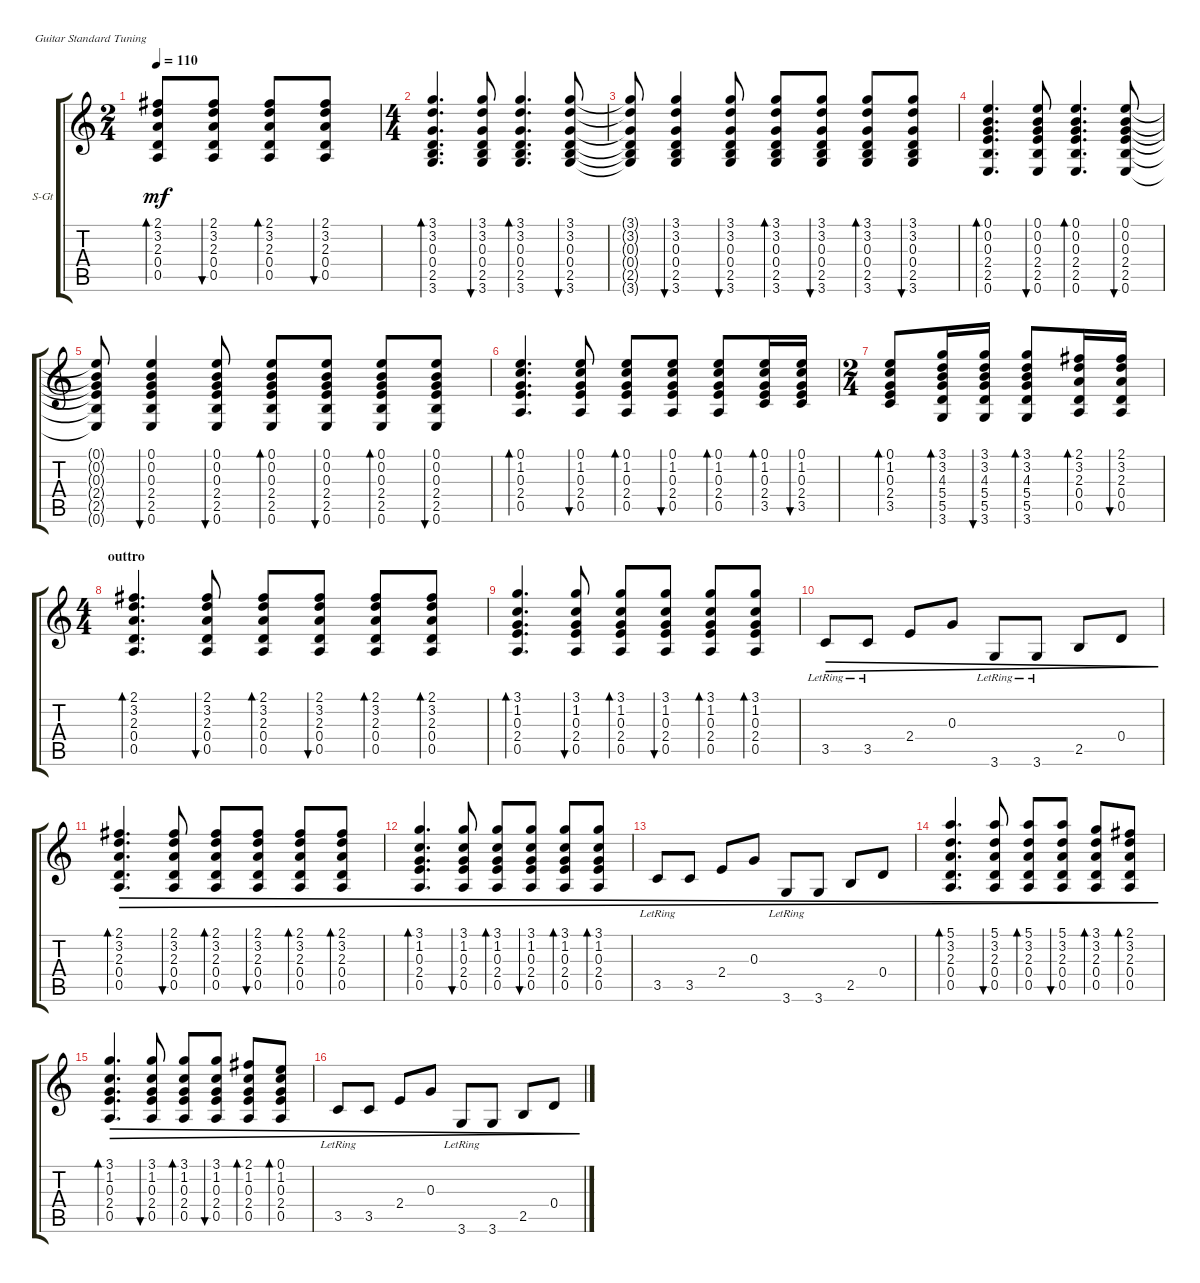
\defaultSystemsLayout 4
\bracketExtendMode groupsimilarinstruments
\firstSystemTrackNameOrientation horizontal
\otherSystemsTrackNameOrientation horizontal
\track ("Steel Guitar" "S-Gt") {instrument acousticguitarsteel}
\staff {score tabs}
\tuning (E4 B3 G3 D3 A2 E2)
\ts (2 4)
\tempo 110
\clef g2
\ks aminor
(2.1 3.2 2.3 0.4 0.5).8{bd 30 dy mf} (2.1 3.2 2.3 0.4 0.5).8{bu 30} (2.1 3.2 2.3 0.4 0.5).8{bd 30} (2.1 3.2 2.3 0.4 0.5).8{bu 30} |
\ts (4 4)
(0.4 0.3 3.2 3.1 2.5 3.6).4{d bd 30} (0.4 0.3 3.2 3.1 2.5 3.6).8{bu 30} (0.4 0.3 3.2 3.1 2.5 3.6).4{d bd 30} (0.4 0.3 3.2 3.1 2.5 3.6).8{bu 30} |
(0.4{t} 0.3{t} 3.2{t} 3.1{t} 2.5{t} 3.6{t}).8 (0.4 0.3 3.2 3.1 2.5 3.6).4{bu 30} (0.4 0.3 3.2 3.1 2.5 3.6).8{bu 30} (0.4 0.3 3.2 3.1 2.5 3.6).8{bd 30} (0.4 0.3 3.2 3.1 2.5 3.6).8{bu 30} (0.4 0.3 3.2 3.1 2.5 3.6).8{bd 30} (0.4 0.3 3.2 3.1 2.5 3.6).8{bu 30} |
(2.4 0.3 0.2 0.1 2.5 0.6).4{d bd 30} (2.4 0.3 0.2 0.1 2.5 0.6).8{bu 30} (2.4 0.3 0.2 0.1 2.5 0.6).4{d bd 30} (2.4 0.3 0.2 0.1 2.5 0.6).8{bu 30} |
(2.4{t} 0.3{t} 0.2{t} 0.1{t} 2.5{t} 0.6{t}).8 (2.4 0.3 0.2 0.1 2.5 0.6).4{bu 30} (2.4 0.3 0.2 0.1 2.5 0.6).8{bu 30} (2.4 0.3 0.2 0.1 2.5 0.6).8{bd 30} (2.4 0.3 0.2 0.1 2.5 0.6).8{bu 30} (2.4 0.3 0.2 0.1 2.5 0.6).8{bd 30} (2.4 0.3 0.2 0.1 2.5 0.6).8{bu 30} |
(2.4 0.3 1.2 0.1 0.5).4{d bd 30} (2.4 0.3 1.2 0.1 0.5).8{bu 30} (2.4 0.3 1.2 0.1 0.5).8{bd 30} (2.4 0.3 1.2 0.1 0.5).8{bu 30} (2.4 0.3 1.2 0.1 0.5).8{bd 30} (3.5 2.4 0.3 1.2 0.1).16{bd 30} (0.1 1.2 0.3 2.4 3.5).16{bu 30} |
\ts (2 4)
(0.1 1.2 0.3 2.4 3.5).8{bd 30} (5.5 5.4 4.3 3.2 3.1 3.6).16{bd 30} (3.1 3.2 4.3 5.4 5.5 3.6).16{bu 30} (3.1 3.2 4.3 5.4 5.5 3.6).8{bd 30} (0.5 0.4 2.3 3.2 2.1).16{bd 30} (2.1 3.2 2.3 0.4 0.5).16{bu 30} |
\ts (4 4)
\section ("" "outtro")
(0.4 2.3 3.2 2.1 0.5).4{d bd 30} (0.4 2.3 3.2 2.1 0.5).8{bu 30} (0.4 2.3 3.2 2.1 0.5).8{bd 30} (0.4 2.3 3.2 2.1 0.5).8{bu 30} (0.4 2.3 3.2 2.1 0.5).8{bd 30} (0.5 0.4 2.3 3.2 2.1).8{bd 30} |
(2.4 0.3 1.2 3.1 0.5).4{d bd 30} (2.4 0.3 1.2 3.1 0.5).8{bu 30} (2.4 0.3 1.2 3.1 0.5).8{bd 30} (2.4 0.3 1.2 3.1 0.5).8{bu 30} (2.4 0.3 1.2 3.1 0.5).8{bd 30} (0.5 2.4 0.3 1.2 3.1).8{bd 30} |
3.5{lr}.8{dec} 3.5{lr}.8{dec} 2.4.8{dec} 0.3.8{dec} 3.6{lr}.8{dec} 3.6{lr}.8{dec} 2.5.8{dec} 0.4.8{dec} |
(0.4 2.3 3.2 2.1 0.5).4{d bd 30 dec} (0.4 2.3 3.2 2.1 0.5).8{bu 30 dec} (0.4 2.3 3.2 2.1 0.5).8{bd 30 dec} (0.4 2.3 3.2 2.1 0.5).8{bu 30 dec} (0.4 2.3 3.2 2.1 0.5).8{bd 30 dec} (0.5 0.4 2.3 3.2 2.1).8{bd 30 dec} |
(2.4 0.3 1.2 3.1 0.5).4{d bd 30 dec} (2.4 0.3 1.2 3.1 0.5).8{bu 30 dec} (2.4 0.3 1.2 3.1 0.5).8{bd 30 dec} (2.4 0.3 1.2 3.1 0.5).8{bu 30 dec} (2.4 0.3 1.2 3.1 0.5).8{bd 30 dec} (0.5 2.4 0.3 1.2 3.1).8{bd 30 dec} |
3.5{lr}.8{dec} 3.5.8{dec} 2.4.8{dec} 0.3.8{dec} 3.6{lr}.8{dec} 3.6.8{dec} 2.5.8{dec} 0.4.8{dec} |
(0.4 2.3 3.2 5.1 0.5).4{d bd 30 dec} (0.4 2.3 3.2 5.1 0.5).8{bu 30 dec} (0.4 2.3 3.2 5.1 0.5).8{bd 30 dec} (0.4 2.3 3.2 5.1 0.5).8{bu 30 dec} (0.4 2.3 3.2 3.1 0.5).8{bd 30 dec} (0.5 0.4 2.3 3.2 2.1).8{bd 30 dec} |
(2.4 0.3 1.2 3.1 0.5).4{d bd 30 dec} (2.4 0.3 1.2 3.1 0.5).8{bu 30 dec} (2.4 0.3 1.2 3.1 0.5).8{bd 30 dec} (2.4 0.3 1.2 3.1 0.5).8{bu 30 dec} (2.4 0.3 1.2 2.1 0.5).8{bd 30 dec} (0.5 2.4 0.3 1.2 0.1).8{bd 30 dec} |
3.5{lr}.8{dec} 3.5.8{dec} 2.4.8{dec} 0.3.8{dec} 3.6{lr}.8{dec} 3.6.8{dec} 2.5.8{dec} 0.4.8{dec}
